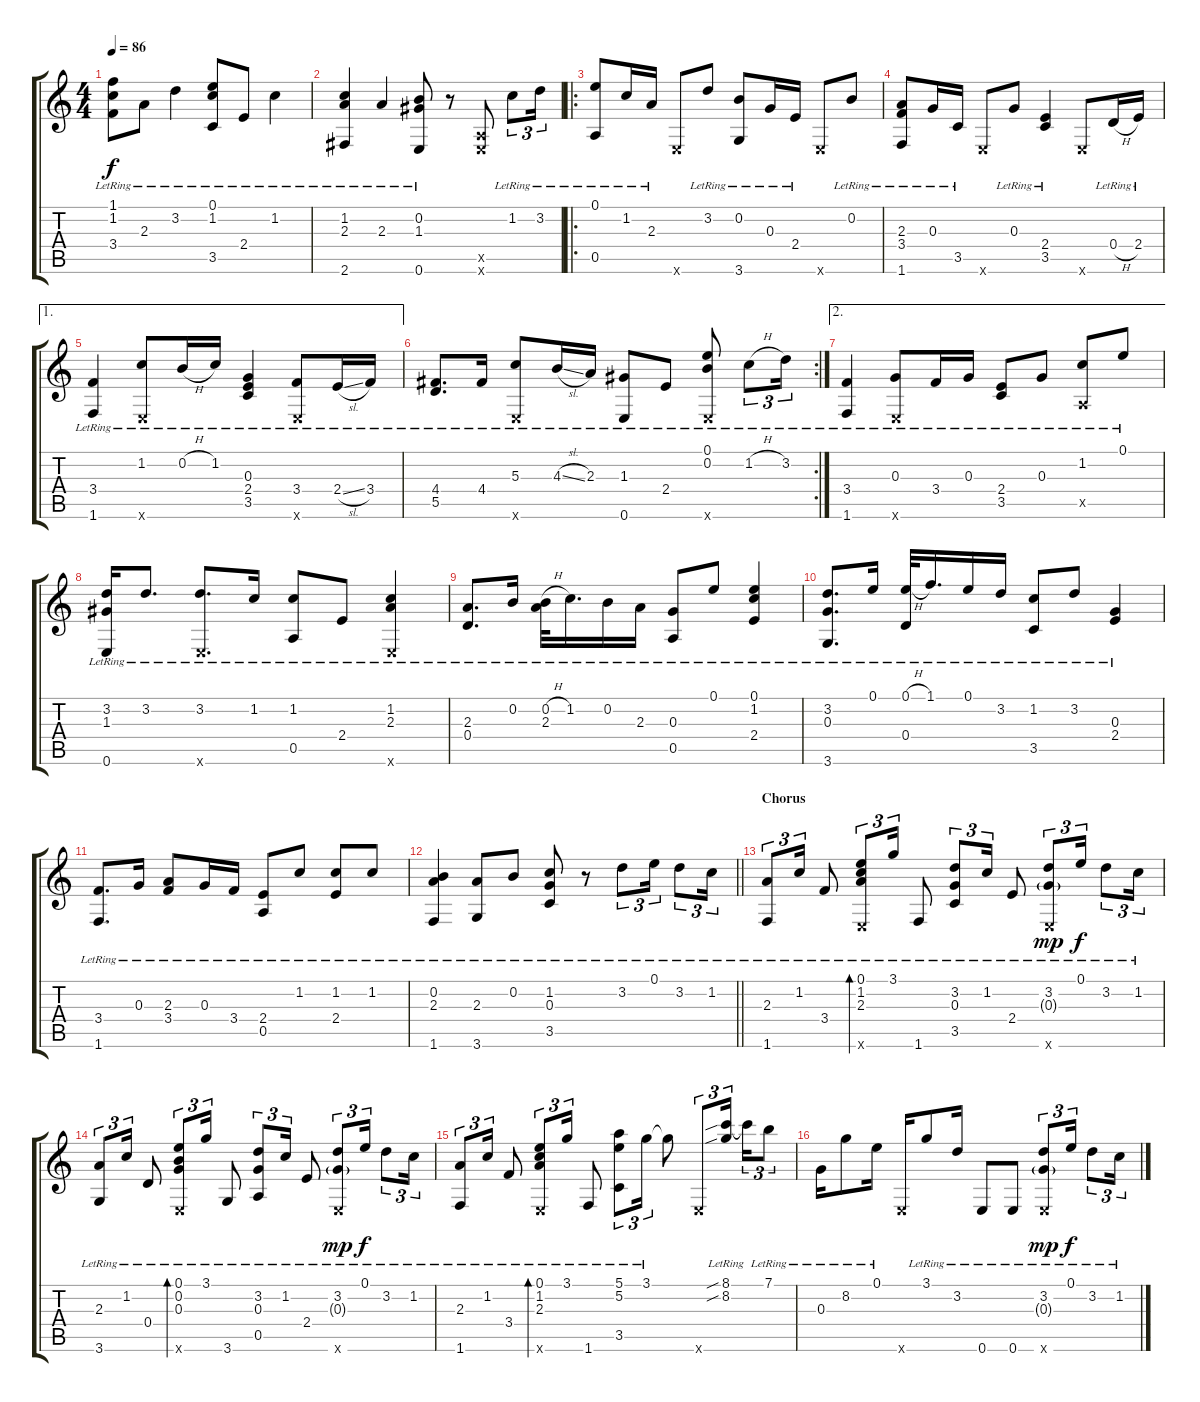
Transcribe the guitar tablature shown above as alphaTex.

\track "" {instrument acousticguitarsteel}
\staff {score tabs}
\tuning (E4 B3 G3 D3 A2 E2) {hide}
\ts (4 4)
\tempo 86
\clef g2
\ks c
(1.1{lr} 1.2{lr} 3.4{lr}).8{dy f} 2.3{lr}.8 3.2{lr}.4 (0.1{lr} 1.2{lr} 3.5{lr}).8 2.4{lr}.8 1.2{lr}.4 |
(1.2{lr} 2.3{lr} 2.6{lr}).4 2.3{lr}.4 (0.2{lr} 1.3{lr} 0.6{lr}).8 r.8 (0.5{x} 0.6{x}).8{beam split} 1.2{lr}.8{tu (3 2)} 3.2{lr}.16{tu (3 2)} |
\ro
(0.1{lr} 0.5{lr}).8 1.2{lr}.16 2.3{lr}.16 0.6{x}.8 3.2{lr}.8 (0.2{lr} 3.6{lr}).8 0.3{lr}.16 2.4{lr}.16 0.6{x}.8 0.2{lr}.8 |
(2.3{lr} 3.4{lr} 1.6{lr}).8 0.3{lr}.16 3.5{lr}.16 0.6{x}.8 0.3{lr}.8 (2.4{lr} 3.5{lr}).4 0.6{x}.8 0.4{h lr}.16 2.4{lr}.16 |
\ae 1
(3.4{lr} 1.6{lr}).4 (1.2{lr} 0.6{x}).8 0.2{h lr}.16 1.2{lr}.16 (0.3{lr} 2.4{lr} 3.5{lr}).4 (3.4{lr} 0.6{x}).8 2.4{sl lr}.16 3.4{lr}.16 |
\rc 2
(4.4{lr} 5.5{lr}).8{d} 4.4{lr}.16 (5.3{lr} 0.6{x}).8 4.3{sl lr}.16 2.3{lr}.16 (1.3{lr} 0.6{lr}).8 2.4{lr}.8 (0.1{lr} 0.2{lr} 0.6{x}).8{beam split} 1.2{h lr}.8{tu (3 2)} 3.2{lr}.16{tu (3 2)} |
\ae 2
(3.4{lr} 1.6{lr}).4 (0.3{lr} 0.6{x}).8 3.4{lr}.16 0.3{lr}.16 (2.4{lr} 3.5{lr}).8 0.3{lr}.8 (1.2{lr} 0.5{x}).8 0.1{lr}.8 |
(3.2{lr} 1.3{lr} 0.6{lr}).16 3.2{lr}.8{d} (3.2{lr} 0.6{x}).8{d} 1.2{lr}.16 (1.2{lr} 0.5{lr}).8 2.4{lr}.8 (1.2{lr} 2.3{lr} 0.6{x}).4 |
(2.3{lr} 0.4{lr}).8{d} 0.2{lr}.16 (0.2{h lr} 2.3{lr}).32 1.2{lr}.16{d} 0.2{lr}.16 2.3{lr}.16 (0.3{lr} 0.5{lr}).8 0.1{lr}.8 (0.1{lr} 1.2{lr} 2.4{lr}).4 |
(3.2{lr} 0.3{lr} 3.6{lr}).8{d} 0.1{lr}.16 (0.1{h lr} 0.4{lr}).32 1.1{lr}.16{d} 0.1{lr}.16 3.2{lr}.16 (1.2{lr} 3.5{lr}).8 3.2{lr}.8 (0.3{lr} 2.4{lr}).4 |
(3.4{lr} 1.6{lr}).8{d} 0.3{lr}.16 (2.3{lr} 3.4{lr}).8 0.3{lr}.16 3.4{lr}.16 (2.4{lr} 0.5{lr}).8 1.2{lr}.8 (1.2{lr} 2.4{lr}).8 1.2{lr}.8 |
\barLineRight lightlight
(0.2{lr} 2.3{lr} 1.6{lr}).4 (2.3{lr} 3.6{lr}).8 0.2{lr}.8 (1.2{lr} 0.3{lr} 3.5{lr}).8 r.8 3.2{lr}.8{tu (3 2)} 0.1{lr}.16{tu (3 2) beam split} 3.2{lr}.8{tu (3 2)} 1.2{lr}.16{tu (3 2)} |
\section ("" "Chorus")
(2.3{lr} 1.6{lr}).8{tu (3 2)} 1.2{lr}.16{tu (3 2) beam split} 3.4{lr}.8 (0.1{lr} 1.2{lr} 2.3{lr} 0.6{x}).8{tu (3 2) bd 60} 3.1{lr}.16{tu (3 2) beam split} 1.6{lr}.8 (3.2{lr} 0.3{lr} 3.5{lr}).8{tu (3 2)} 1.2{lr}.16{tu (3 2) beam split} 2.4{lr}.8 (3.2{lr} 0.3{g lr} 0.6{x}).8{tu (3 2) dy mp} 0.1{lr}.16{tu (3 2) dy f beam split} 3.2{lr}.8{tu (3 2)} 1.2{lr}.16{tu (3 2)} |
(2.3{lr} 3.6{lr}).8{tu (3 2)} 1.2{lr}.16{tu (3 2) beam split} 0.4{lr}.8 (0.1{lr} 0.2{lr} 0.3{lr} 0.6{x}).8{tu (3 2) bd 60} 3.1{lr}.16{tu (3 2) beam split} 3.6{lr}.8 (3.2{lr} 0.3{lr} 0.5{lr}).8{tu (3 2)} 1.2{lr}.16{tu (3 2) beam split} 2.4{lr}.8 (3.2{lr} 0.3{g lr} 0.6{x}).8{tu (3 2) dy mp} 0.1{lr}.16{tu (3 2) dy f beam split} 3.2{lr}.8{tu (3 2)} 1.2{lr}.16{tu (3 2)} |
(2.3{lr} 1.6{lr}).8{tu (3 2)} 1.2{lr}.16{tu (3 2) beam split} 3.4{lr}.8 (0.1{lr} 1.2{lr} 2.3{lr} 0.6{x}).8{tu (3 2) bd 60} 3.1{lr}.16{tu (3 2) beam split} 1.6{lr}.8 (5.1{lr} 5.2{lr} 3.5{lr}).8{tu (3 2)} 3.1{lr}.16{tu (3 2) beam split} 3.1{t}.8 0.6{x}.8{tu (3 2)} (8.1{sib lr} 8.2{sib lr}).16{tu (3 2) beam split} 8.1{t}.16{tu (3 2)} 7.1{lr}.8{tu (3 2)} |
0.3{lr}.16 8.2{lr}.8 0.1{lr}.16 0.6{x}.16 3.1{lr}.8 3.2{lr}.16 0.6{lr}.8 0.6{lr}.8 (3.2{lr} 0.3{g lr} 0.6{x}).8{tu (3 2) dy mp} 0.1{lr}.16{tu (3 2) dy f beam split} 3.2{lr}.8{tu (3 2)} 1.2{lr}.16{tu (3 2)}
